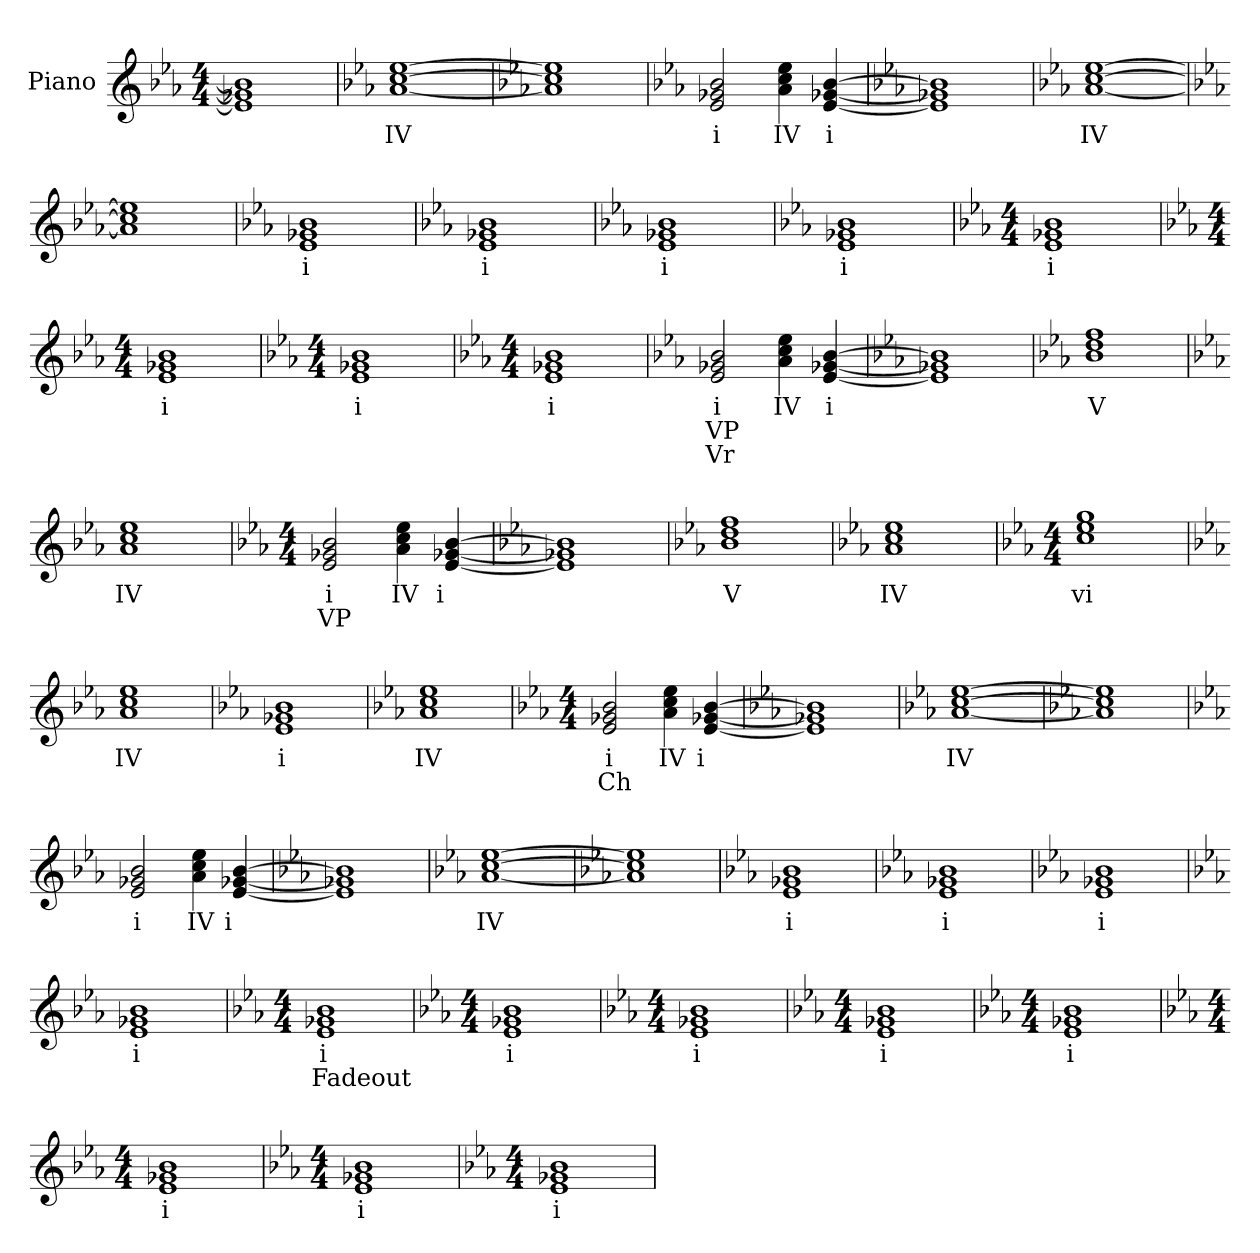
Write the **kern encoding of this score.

**kern	**text	**text	**text
*part1	*part1	*part1	*part1
*staff1	*staff1	*staff1	*staff1
*I"Piano	*	*	*
*I'Pno	*	*	*
*k[b-e-a-]	*	*	*
*E-:	*	*	*
*M4/4	*	*	*
=	=	=	=
1e-] 1g-X] 1b-]	.	.	.
=	=	=	=
*k[b-e-a-]	*	*	*
*E-:	*	*	*
[1a- [1cc [1ee-	IV	.	.
=	=	=	=
*k[b-e-a-]	*	*	*
*E-:	*	*	*
1a-] 1cc] 1ee-]	.	.	.
=	=	=	=
*k[b-e-a-]	*	*	*
*E-:	*	*	*
2e- 2g-X 2b-	i	.	.
4a- 4cc 4ee-	IV	.	.
[4e- [4g-X [4b-	i	.	.
=	=	=	=
*k[b-e-a-]	*	*	*
*E-:	*	*	*
1e-] 1g-X] 1b-]	.	.	.
=	=	=	=
*k[b-e-a-]	*	*	*
*E-:	*	*	*
[1a- [1cc [1ee-	IV	.	.
=	=	=	=
*k[b-e-a-]	*	*	*
*E-:	*	*	*
1a-] 1cc] 1ee-]	.	.	.
=	=	=	=
*k[b-e-a-]	*	*	*
*E-:	*	*	*
1e- 1g-X 1b-	i	.	.
=	=	=	=
*k[b-e-a-]	*	*	*
*E-:	*	*	*
1e- 1g-X 1b-	i	.	.
=	=	=	=
*k[b-e-a-]	*	*	*
*E-:	*	*	*
1e- 1g-X 1b-	i	.	.
=	=	=	=
*k[b-e-a-]	*	*	*
*E-:	*	*	*
1e- 1g-X 1b-	i	.	.
=	=	=	=
*k[b-e-a-]	*	*	*
*E-:	*	*	*
*M4/4	*	*	*
1e- 1g-X 1b-	i	.	.
=	=	=	=
*k[b-e-a-]	*	*	*
*E-:	*	*	*
*M4/4	*	*	*
1e- 1g-X 1b-	i	.	.
=	=	=	=
*k[b-e-a-]	*	*	*
*E-:	*	*	*
*M4/4	*	*	*
1e- 1g-X 1b-	i	.	.
=	=	=	=
*k[b-e-a-]	*	*	*
*E-:	*	*	*
*M4/4	*	*	*
1e- 1g-X 1b-	i	.	.
=	=	=	=
*k[b-e-a-]	*	*	*
*E-:	*	*	*
2e- 2g-X 2b-	i	VP	Vr
4a- 4cc 4ee-	IV	.	.
[4e- [4g-X [4b-	i	.	.
=	=	=	=
*k[b-e-a-]	*	*	*
*E-:	*	*	*
1e-] 1g-X] 1b-]	.	.	.
=	=	=	=
*k[b-e-a-]	*	*	*
*E-:	*	*	*
1b- 1dd 1ff	V	.	.
=	=	=	=
*k[b-e-a-]	*	*	*
*E-:	*	*	*
1a- 1cc 1ee-	IV	.	.
=	=	=	=
*k[b-e-a-]	*	*	*
*E-:	*	*	*
*M4/4	*	*	*
2e- 2g-X 2b-	i	VP	.
4a- 4cc 4ee-	IV	.	.
[4e- [4g-X [4b-	i	.	.
=	=	=	=
*k[b-e-a-]	*	*	*
*E-:	*	*	*
1e-] 1g-X] 1b-]	.	.	.
=	=	=	=
*k[b-e-a-]	*	*	*
*E-:	*	*	*
1b- 1dd 1ff	V	.	.
=	=	=	=
*k[b-e-a-]	*	*	*
*E-:	*	*	*
1a- 1cc 1ee-	IV	.	.
=	=	=	=
*k[b-e-a-]	*	*	*
*E-:	*	*	*
*M4/4	*	*	*
1cc 1ee- 1gg	vi	.	.
=	=	=	=
*k[b-e-a-]	*	*	*
*E-:	*	*	*
1a- 1cc 1ee-	IV	.	.
=	=	=	=
*k[b-e-a-]	*	*	*
*E-:	*	*	*
1e- 1g-X 1b-	i	.	.
=	=	=	=
*k[b-e-a-]	*	*	*
*E-:	*	*	*
1a- 1cc 1ee-	IV	.	.
=	=	=	=
*k[b-e-a-]	*	*	*
*E-:	*	*	*
*M4/4	*	*	*
2e- 2g-X 2b-	i	Ch	.
4a- 4cc 4ee-	IV	.	.
[4e- [4g-X [4b-	i	.	.
=	=	=	=
*k[b-e-a-]	*	*	*
*E-:	*	*	*
1e-] 1g-X] 1b-]	.	.	.
=	=	=	=
*k[b-e-a-]	*	*	*
*E-:	*	*	*
[1a- [1cc [1ee-	IV	.	.
=	=	=	=
*k[b-e-a-]	*	*	*
*E-:	*	*	*
1a-] 1cc] 1ee-]	.	.	.
=	=	=	=
*k[b-e-a-]	*	*	*
*E-:	*	*	*
2e- 2g-X 2b-	i	.	.
4a- 4cc 4ee-	IV	.	.
[4e- [4g-X [4b-	i	.	.
=	=	=	=
*k[b-e-a-]	*	*	*
*E-:	*	*	*
1e-] 1g-X] 1b-]	.	.	.
=	=	=	=
*k[b-e-a-]	*	*	*
*E-:	*	*	*
[1a- [1cc [1ee-	IV	.	.
=	=	=	=
*k[b-e-a-]	*	*	*
*E-:	*	*	*
1a-] 1cc] 1ee-]	.	.	.
=	=	=	=
*k[b-e-a-]	*	*	*
*E-:	*	*	*
1e- 1g-X 1b-	i	.	.
=	=	=	=
*k[b-e-a-]	*	*	*
*E-:	*	*	*
1e- 1g-X 1b-	i	.	.
=	=	=	=
*k[b-e-a-]	*	*	*
*E-:	*	*	*
1e- 1g-X 1b-	i	.	.
=	=	=	=
*k[b-e-a-]	*	*	*
*E-:	*	*	*
1e- 1g-X 1b-	i	.	.
=	=	=	=
*k[b-e-a-]	*	*	*
*E-:	*	*	*
*M4/4	*	*	*
1e- 1g-X 1b-	i	Fadeout	.
=	=	=	=
*k[b-e-a-]	*	*	*
*E-:	*	*	*
*M4/4	*	*	*
1e- 1g-X 1b-	i	.	.
=	=	=	=
*k[b-e-a-]	*	*	*
*E-:	*	*	*
*M4/4	*	*	*
1e- 1g-X 1b-	i	.	.
=	=	=	=
*k[b-e-a-]	*	*	*
*E-:	*	*	*
*M4/4	*	*	*
1e- 1g-X 1b-	i	.	.
=	=	=	=
*k[b-e-a-]	*	*	*
*E-:	*	*	*
*M4/4	*	*	*
1e- 1g-X 1b-	i	.	.
=	=	=	=
*k[b-e-a-]	*	*	*
*E-:	*	*	*
*M4/4	*	*	*
1e- 1g-X 1b-	i	.	.
=	=	=	=
*k[b-e-a-]	*	*	*
*E-:	*	*	*
*M4/4	*	*	*
1e- 1g-X 1b-	i	.	.
=	=	=	=
*k[b-e-a-]	*	*	*
*E-:	*	*	*
*M4/4	*	*	*
1e- 1g-X 1b-	i	.	.
=	=	=	=
*-	*-	*-	*-
